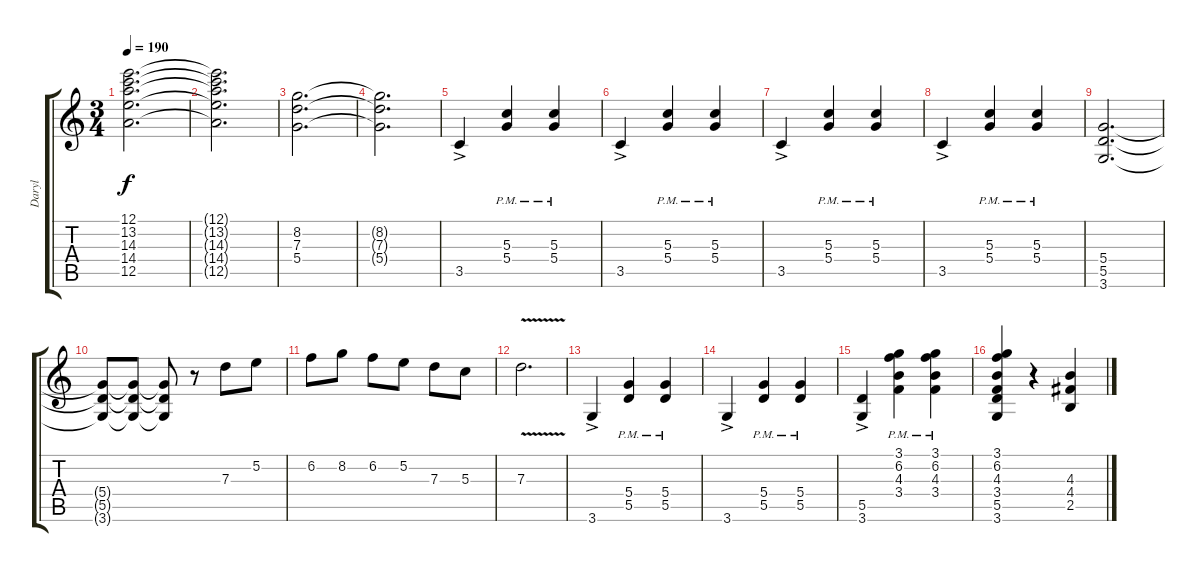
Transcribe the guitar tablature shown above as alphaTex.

\track ("Daryl" "Daryl") {instrument distortionguitar}
\staff {score tabs}
\tuning (E4 B3 G3 D3 A2 E2) {hide}
\ts (3 4)
\tempo 190
\clef g2
\ks c
(12.1 13.2 14.3 14.4 12.5).2{d dy f} |
(12.1{t} 13.2{t} 14.3{t} 14.4{t} 12.5{t}).2{d} |
(8.2 7.3 5.4).2{d} |
(8.2{t} 7.3{t} 5.4{t}).2{d} |
3.5{ac}.4 (5.3{pm} 5.4{pm}).4 (5.3{pm} 5.4{pm}).4 |
3.5{ac}.4 (5.3{pm} 5.4{pm}).4 (5.3{pm} 5.4{pm}).4 |
3.5{ac}.4 (5.3{pm} 5.4{pm}).4 (5.3{pm} 5.4{pm}).4 |
3.5{ac}.4 (5.3{pm} 5.4{pm}).4 (5.3{pm} 5.4{pm}).4 |
(5.4 5.5 3.6).2{d} |
(5.4{t} 5.5{t} 3.6{t}).8 (5.4{t} 5.5{t} 3.6{t}).8 (5.4{t} 5.5{t} 3.6{t}).8 r.8 7.3.8 5.2.8 |
6.2.8 8.2.8 6.2.8 5.2.8 7.3.8 5.3.8 |
7.3{v}.2{d} |
3.6{ac}.4 (5.4{pm} 5.5{pm}).4 (5.4{pm} 5.5{pm}).4 |
3.6{ac}.4 (5.4{pm} 5.5{pm}).4 (5.4{pm} 5.5{pm}).4 |
(5.5{ac} 3.6{ac}).4 (3.1{pm} 6.2{pm} 4.3{pm} 3.4{pm}).4 (3.1{pm} 6.2{pm} 4.3{pm} 3.4{pm}).4 |
(3.1 6.2 4.3 3.4 5.5 3.6).4 r.4 (4.3{ss} 4.4{ss} 2.5{ss}).4
